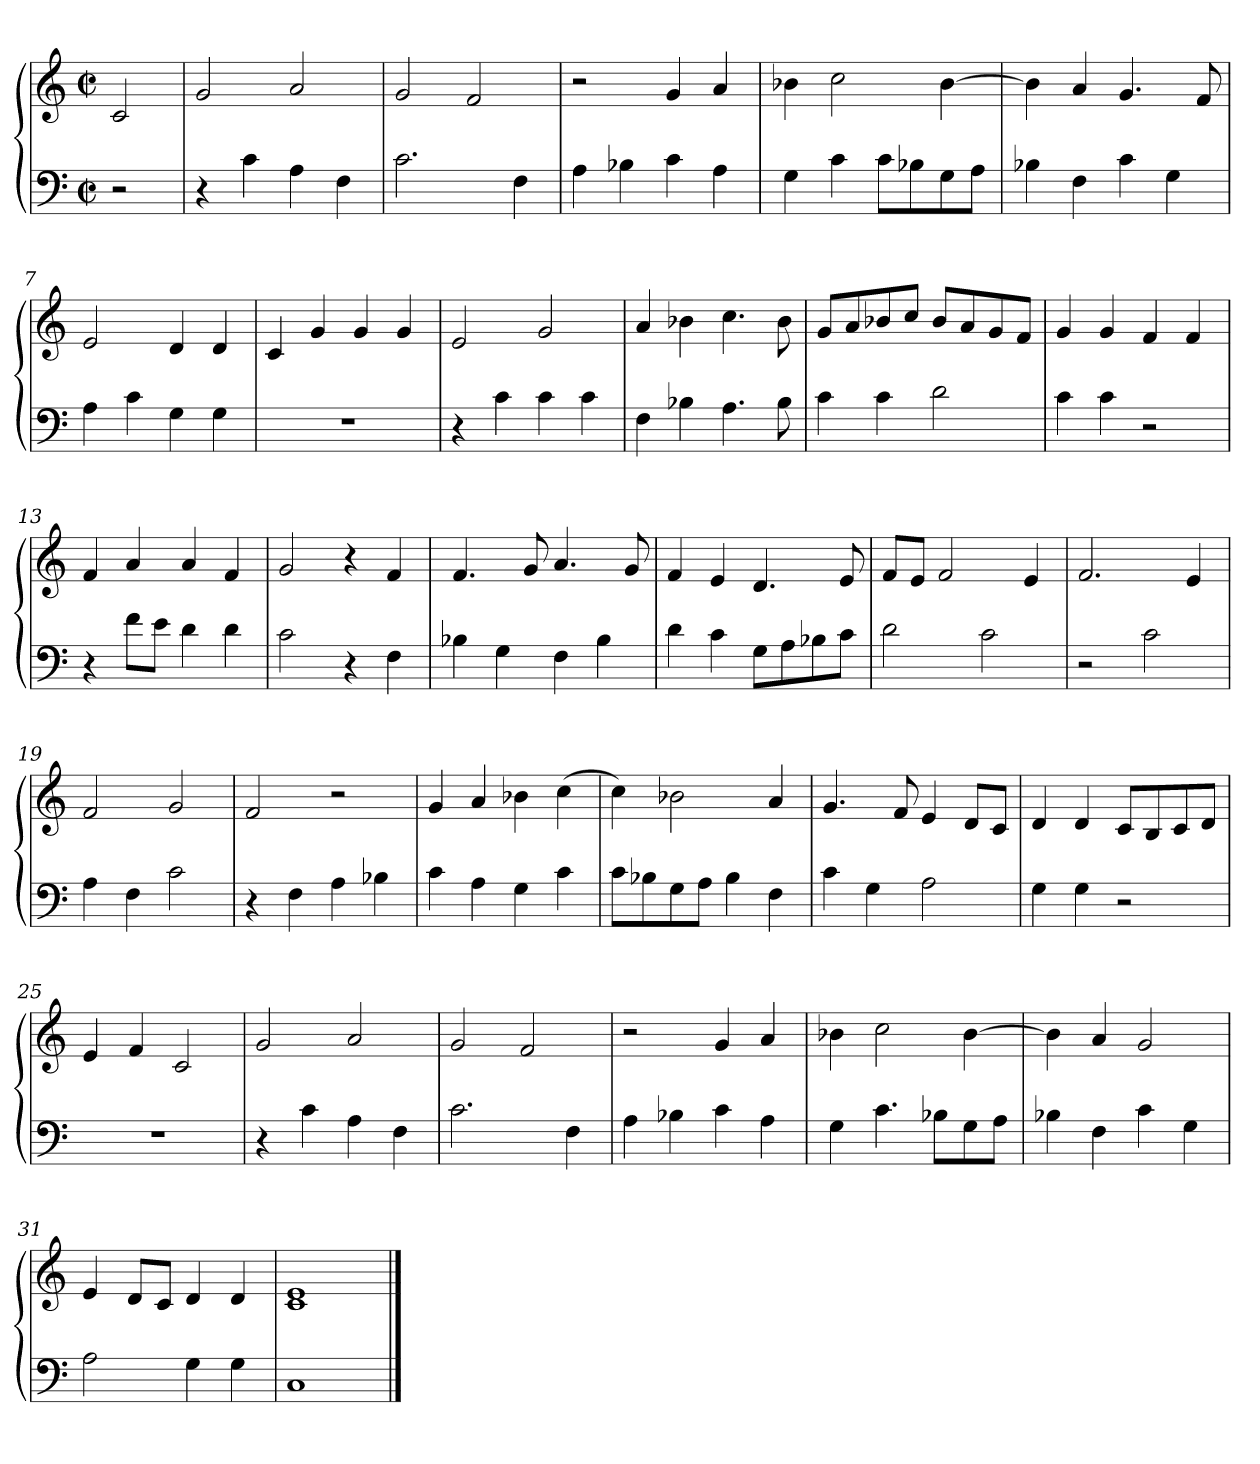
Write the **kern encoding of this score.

**kern	**kern
*part1	*part1
*staff2	*staff1
*clefF4	*clefG2
*k[]	*k[]
*M2/2	*M2/2
*met(c|)	*met(c|)
=1	=1
2r	2c/
=2	=2
4r	2g/
4c\	.
4A\	2a/
4F\	.
=3	=3
2.c\	2g/
.	2f/
4F\	.
=4	=4
4A\	2r
4B-X\	.
4c\	4g/
4A\	4a/
=5	=5
4G\	4b-X\
4c\	2cc\
8c\L	.
8B-X\	.
8G\	[4b-\
8A\J	.
=6	=6
4B-X\	4b-\]
4F\	4a/
4c\	4.g/
4G\	.
.	8f/
!!LO:LB:g=z
=7	=7
4A\	2e/
4c\	.
4G\	4d/
4G\	4d/
=8	=8
1r	4c/
.	4g/
.	4g/
.	4g/
=9	=9
4r	2e/
4c\	.
4c\	2g/
4c\	.
=10	=10
4F\	4a/
4B-X\	4b-X\
4.A\	4.cc\
8B-\	8b-\
=11	=11
4c\	8g/L
.	8a/
4c\	8b-X/
.	8cc/J
2d\	8b-/L
.	8a/
.	8g/
.	8f/J
!!LO:LB:g=z
=12	=12
4c\	4g/
4c\	4g/
2r	4f/
.	4f/
=13	=13
4r	4f/
8f\L	4a/
8e\J	.
4d\	4a/
4d\	4f/
=14	=14
2c\	2g/
4r	4r
4F\	4f/
=15	=15
4B-X\	4.f/
4G\	.
.	8g/
4F\	4.a/
4B-\	.
.	8g/
=16	=16
4d\	4f/
4c\	4e/
8G\L	4.d/
8A\	.
8B-X\	.
8c\J	8e/
!!LO:LB:g=z
=17	=17
2d\	8f/L
.	8e/J
.	2f/
2c\	.
.	4e/
=18	=18
2r	2.f/
2c\	.
.	4e/
=19	=19
4A\	2f/
4F\	.
2c\	2g/
=20	=20
4r	2f/
4F\	.
4A\	2r
4B-X\	.
=21	=21
4c\	4g/
4A\	4a/
4G\	4b-X\
4c\	(4cc\
=22	=22
8c\L	4cc\)
8B-X\	.
8G\	2b-X\
8A\J	.
4B-\	.
4F\	4a/
!!LO:LB:g=z
=23	=23
4c\	4.g/
4G\	.
.	8f/
2A\	4e/
.	8d/L
.	8c/J
=24	=24
4G\	4d/
4G\	4d/
2r	8c/L
.	8B/
.	8c/
.	8d/J
=25	=25
1r	4e/
.	4f/
.	2c/
=26	=26
4r	2g/
4c\	.
4A\	2a/
4F\	.
=27	=27
2.c\	2g/
.	2f/
4F\	.
!!LO:LB:g=z
=28	=28
4A\	2r
4B-X\	.
4c\	4g/
4A\	4a/
=29	=29
4G\	4b-X\
4.c\	2cc\
8B-X\L	.
8G\	[4b-\
8A\J	.
=30	=30
4B-X\	4b-\]
4F\	4a/
4c\	2g/
4G\	.
=31	=31
2A\	4e/
.	8d/L
.	8c/J
4G\	4d/
4G\	4d/
=32	=32
1C	1c 1e
==	==
*-	*-
